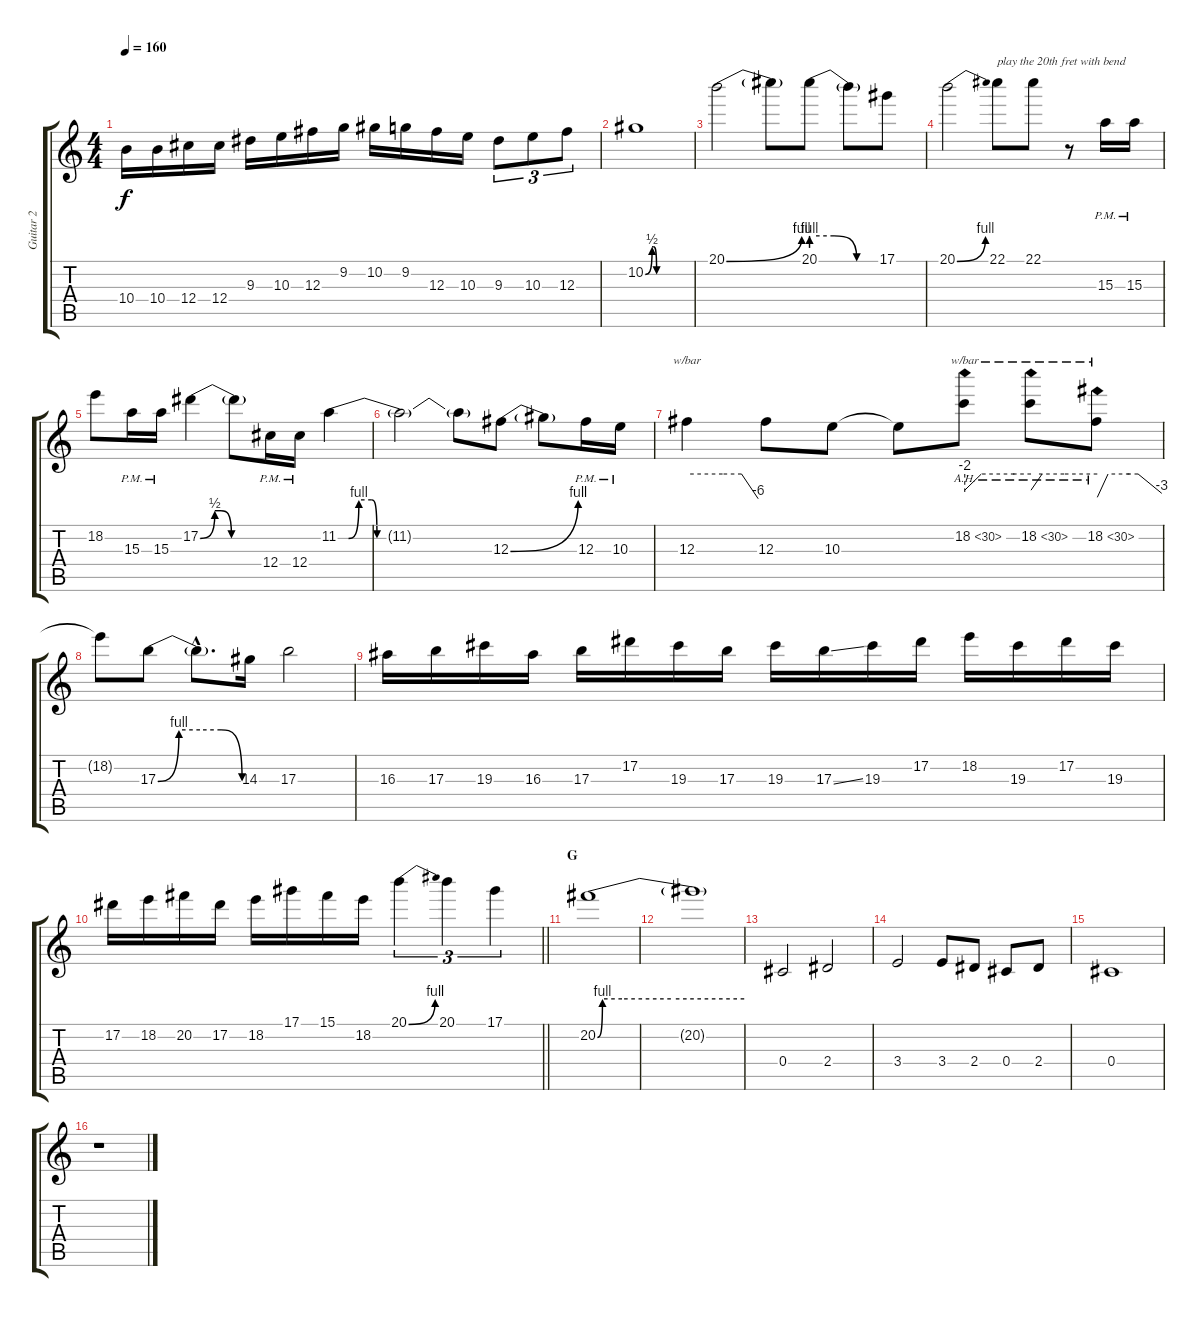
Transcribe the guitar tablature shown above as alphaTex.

\track ("Guitar 2" "Guitar 2") {instrument overdrivenguitar}
\staff {score tabs}
\tuning (Eb4 Bb3 Gb3 Db3 Ab2 Eb2) {hide}
\ts (4 4)
\tempo 160
\clef g2
\ks c
10.4.16{dy f} 10.4.16 12.4.16 12.4.16 9.3.16 10.3.16 12.3.16 9.2.16 10.2.16 9.2.16 12.3.16 10.3.16 9.3.8{tu (3 2)} 10.3.8{tu (3 2)} 12.3.8{tu (3 2)} |
10.2{be (custom 0 0 9 2 11 2 15 0 20 0 30 0 45 0 60 0)}.1 |
20.1{be (bend 0 0 60 4)}.2 20.1{t}.8 20.1{be (custom 0 4 20 4 40 0 60 0)}.8 20.1{t}.8 17.1.8 |
20.1{be (bend 0 0 60 4)}.2 22.1.8{txt "play the 20th fret with bend"} 22.1.8 r.8 15.3{pm}.16 15.3{pm}.16 |
18.2.8 15.3{pm}.16 15.3{pm}.16 17.2{be (custom 0 0 14 2 20 2 30 0 60 0)}.4 17.2{t}.8 12.4{pm}.16 12.4{pm}.16 11.2{be (custom 0 0 4 0 8 4 13 4 15 0 17 0 23 0 30 0 60 0)}.4 |
11.2{t}.2 11.2{t}.8 12.3{be (bend 0 0 60 4)}.8 12.3{t}.8 12.3{pm}.16 10.3{pm}.16 |
12.3.4{tbe (custom default 0 0 30 0 46 0 60 -24)} 12.3.8 10.3.8 10.3{t}.8 18.2{ah 12}.8{tbe (custom default 0 -8 15 0 45 0 60 0)} 18.2{ah 12}.8{tbe (custom default 0 -8 10 0 30 0 60 0)} 18.2{ah 12}.8{tbe (custom default 0 -20 10 0 30 0 38 0 60 -12)} |
18.2{t}.8 17.3{be (custom 0 0 15 4 30 4 45 4 60 0)}.8 17.3{hac t}.8{d} 14.3.16 17.3.2 |
16.3.16 17.3.16 19.3.16 16.3.16 17.3.16 17.2.16 19.3.16 17.3.16 19.3.16 17.3{ss}.16 19.3.16 17.2.16 18.2.16 19.3.16 17.2.16 19.3.16 |
\barLineRight lightlight
17.2.16 18.2.16 20.2.16 17.2.16 18.2.16 17.1.16 15.1.16 18.2.16 20.1{be (bend 0 0 60 4)}.4{tu (3 2)} 20.1.4{tu (3 2)} 17.1.4{tu (3 2)} |
\section ("" "G")
20.2{be (custom 0 0 2 4 10 4 30 4 60 4)}.1 |
20.2{t}.1 |
0.4.2{volume 11} 2.4.2 |
3.4.2 3.4.8 2.4.8 0.4.8 2.4.8 |
0.4.1 |
r.1
